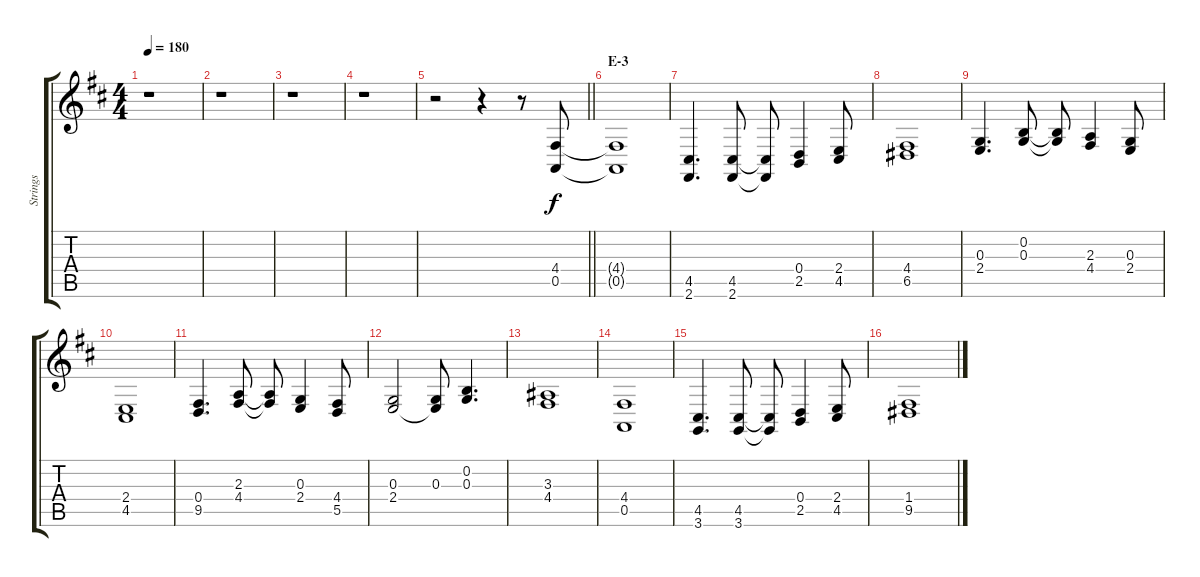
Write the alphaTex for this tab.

\track ("Strings" "Strings") {instrument stringensemble1}
\staff {score tabs}
\tuning (E4 B3 G3 D3 A2 E2) {hide}
\ts (4 4)
\tempo 180
\clef g2
\ks d
r.1{dy f} |
r.1 |
r.1 |
r.1 |
\barLineRight lightlight
r.2 r.4 r.8 (4.4 0.5).8 |
\section ("" "E-3")
(4.4{t} 0.5{t}).1 |
(4.5 2.6).4{d} (4.5 2.6).8 (4.5{t} 2.6{t}).8 (0.4 2.5).4 (2.4 4.5).8 |
(4.4 6.5).1 |
(0.3 2.4).4{d} (0.2 0.3).8 (0.2{t} 0.3{t}).8 (2.3 4.4).4 (0.3 2.4).8 |
(2.4 4.5).1 |
(0.4 9.5).4{d} (2.3 4.4).8 (2.3{t} 4.4{t}).8 (0.3 2.4).4 (4.4 5.5).8 |
(0.3 2.4).2 (0.3 2.4{t}).8 (0.2 0.3).4{d} |
(3.3 4.4).1 |
(4.4 0.5).1 |
(4.5 3.6).4{d} (4.5 3.6).8 (4.5{t} 3.6{t}).8 (0.4 2.5).4 (2.4 4.5).8 |
(1.4 9.5).1
